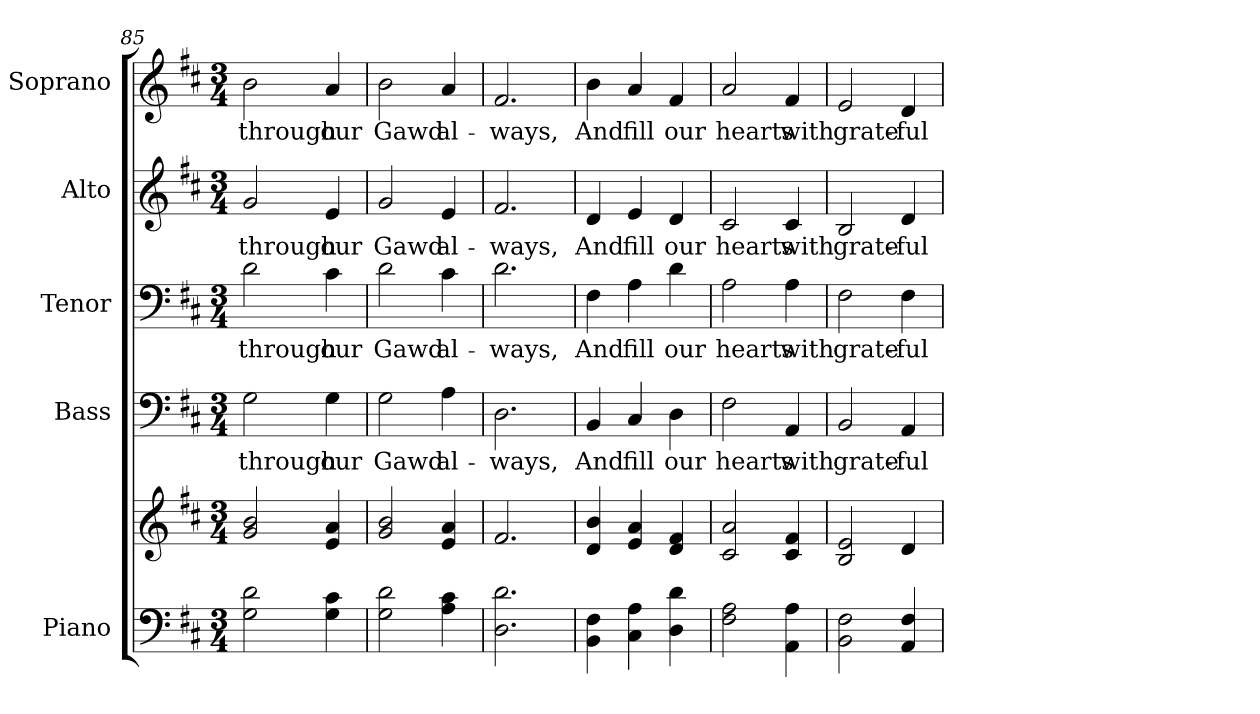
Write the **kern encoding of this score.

**kern	**kern	**kern	**text	**kern	**text	**kern	**text	**kern	**text
*part5	*part5	*part4	*part4	*part3	*part3	*part2	*part2	*part1	*part1
*staff6	*staff5	*staff4	*staff4	*staff3	*staff3	*staff2	*staff2	*staff1	*staff1
*I"Piano	*	*I"Bass	*	*I"Tenor	*	*I"Alto	*	*I"Soprano	*
*I'Pno.	*	*I'B.	*	*I'T.	*	*I'A.	*	*I'S.	*
!!LO:PB:g=z
*clefF4	*clefG2	*clefF4	*	*clefF4	*	*clefG2	*	*clefG2	*
*k[f#c#]	*k[f#c#]	*k[f#c#]	*	*k[f#c#]	*	*k[f#c#]	*	*k[f#c#]	*
*D:	*D:	*D:	*	*D:	*	*D:	*	*D:	*
*M3/4	*M3/4	*M3/4	*	*M3/4	*	*M3/4	*	*M3/4	*
=85	=85	=85	=85	=85	=85	=85	=85	=85	=85
!	!	!	!LO:LY:b:color=#000000	!	!	!	!	!	!
!	!	!	!	!	!LO:LY:b:color=#000000	!	!	!	!
!	!	!	!	!	!	!	!LO:LY:b:color=#000000	!	!
!	!	!	!	!	!	!	!	!	!LO:LY:b:color=#000000
2Gi\ 2di	2gi/ 2bi	2Gi\	through	2di\	through	2gi/	through	2bi\	through
!	!	!	!LO:LY:b:color=#000000	!	!	!	!	!	!
!	!	!	!	!	!LO:LY:b:color=#000000	!	!	!	!
!	!	!	!	!	!	!	!LO:LY:b:color=#000000	!	!
!	!	!	!	!	!	!	!	!	!LO:LY:b:color=#000000
4Gi\ 4c#i	4ei/ 4ai	4Gi\	our	4c#i\	our	4ei/	our	4ai/	our
=86	=86	=86	=86	=86	=86	=86	=86	=86	=86
!	!	!	!LO:LY:b:color=#000000	!	!	!	!	!	!
!	!	!	!	!	!LO:LY:b:color=#000000	!	!	!	!
!	!	!	!	!	!	!	!LO:LY:b:color=#000000	!	!
!	!	!	!	!	!	!	!	!	!LO:LY:b:color=#000000
2Gi\ 2di	2gi/ 2bi	2Gi\	Gawd	2di\	Gawd	2gi/	Gawd	2bi\	Gawd
!	!	!	!LO:LY:b:color=#000000	!	!	!	!	!	!
!	!	!	!	!	!LO:LY:b:color=#000000	!	!	!	!
!	!	!	!	!	!	!	!LO:LY:b:color=#000000	!	!
!	!	!	!	!	!	!	!	!	!LO:LY:b:color=#000000
4Ai\ 4c#i	4ei/ 4ai	4Ai\	al-	4c#i\	al-	4ei/	al-	4ai/	al-
=87	=87	=87	=87	=87	=87	=87	=87	=87	=87
!	!	!	!LO:LY:b:color=#000000	!	!	!	!	!	!
!	!	!	!	!	!LO:LY:b:color=#000000	!	!	!	!
!	!	!	!	!	!	!	!LO:LY:b:color=#000000	!	!
!	!	!	!	!	!	!	!	!	!LO:LY:b:color=#000000
2.Di\ 2.di	2.f#i/	2.Di\	-ways,	2.di\	-ways,	2.f#i/	-ways,	2.f#i/	-ways,
!!LO:PB:g=z
=88	=88	=88	=88	=88	=88	=88	=88	=88	=88
!	!	!	!LO:LY:b:color=#000000	!	!	!	!	!	!
!	!	!	!	!	!LO:LY:b:color=#000000	!	!	!	!
!	!	!	!	!	!	!	!LO:LY:b:color=#000000	!	!
!	!	!	!	!	!	!	!	!	!LO:LY:b:color=#000000
4BBi\ 4F#i	4di/ 4bi	4BBi/	And	4F#i\	And	4di/	And	4bi\	And
!	!	!	!LO:LY:b:color=#000000	!	!	!	!	!	!
!	!	!	!	!	!LO:LY:b:color=#000000	!	!	!	!
!	!	!	!	!	!	!	!LO:LY:b:color=#000000	!	!
!	!	!	!	!	!	!	!	!	!LO:LY:b:color=#000000
4C#i\ 4Ai	4ei/ 4ai	4C#i/	fill	4Ai\	fill	4ei/	fill	4ai/	fill
!	!	!	!LO:LY:b:color=#000000	!	!	!	!	!	!
!	!	!	!	!	!LO:LY:b:color=#000000	!	!	!	!
!	!	!	!	!	!	!	!LO:LY:b:color=#000000	!	!
!	!	!	!	!	!	!	!	!	!LO:LY:b:color=#000000
4Di\ 4di	4di/ 4f#i	4Di\	our	4di\	our	4di/	our	4f#i/	our
=89	=89	=89	=89	=89	=89	=89	=89	=89	=89
!	!	!	!LO:LY:b:color=#000000	!	!	!	!	!	!
!	!	!	!	!	!LO:LY:b:color=#000000	!	!	!	!
!	!	!	!	!	!	!	!LO:LY:b:color=#000000	!	!
!	!	!	!	!	!	!	!	!	!LO:LY:b:color=#000000
2F#i\ 2Ai	2c#i/ 2ai	2F#i\	hearts	2Ai\	hearts	2c#i/	hearts	2ai/	hearts
!	!	!	!LO:LY:b:color=#000000	!	!	!	!	!	!
!	!	!	!	!	!LO:LY:b:color=#000000	!	!	!	!
!	!	!	!	!	!	!	!LO:LY:b:color=#000000	!	!
!	!	!	!	!	!	!	!	!	!LO:LY:b:color=#000000
4AAi\ 4Ai	4c#i/ 4f#i	4AAi/	with	4Ai\	with	4c#i/	with	4f#i/	with
=90	=90	=90	=90	=90	=90	=90	=90	=90	=90
!	!	!	!LO:LY:b:color=#000000	!	!	!	!	!	!
!	!	!	!	!	!LO:LY:b:color=#000000	!	!	!	!
!	!	!	!	!	!	!	!LO:LY:b:color=#000000	!	!
!	!	!	!	!	!	!	!	!	!LO:LY:b:color=#000000
2BBi\ 2F#i	2Bi/ 2ei	2BBi/	grate-	2F#i\	grate-	2Bi/	grate-	2ei/	grate-
!	!	!	!LO:LY:b:color=#000000	!	!	!	!	!	!
!	!	!	!	!	!LO:LY:b:color=#000000	!	!	!	!
!	!	!	!	!	!	!	!LO:LY:b:color=#000000	!	!
!	!	!	!	!	!	!	!	!	!LO:LY:b:color=#000000
4AAi/ 4F#i	4di/	4AAi/	-ful	4F#i\	-ful	4di/	-ful	4di/	-ful
=	=	=	=	=	=	=	=	=	=
*-	*-	*-	*-	*-	*-	*-	*-	*-	*-
